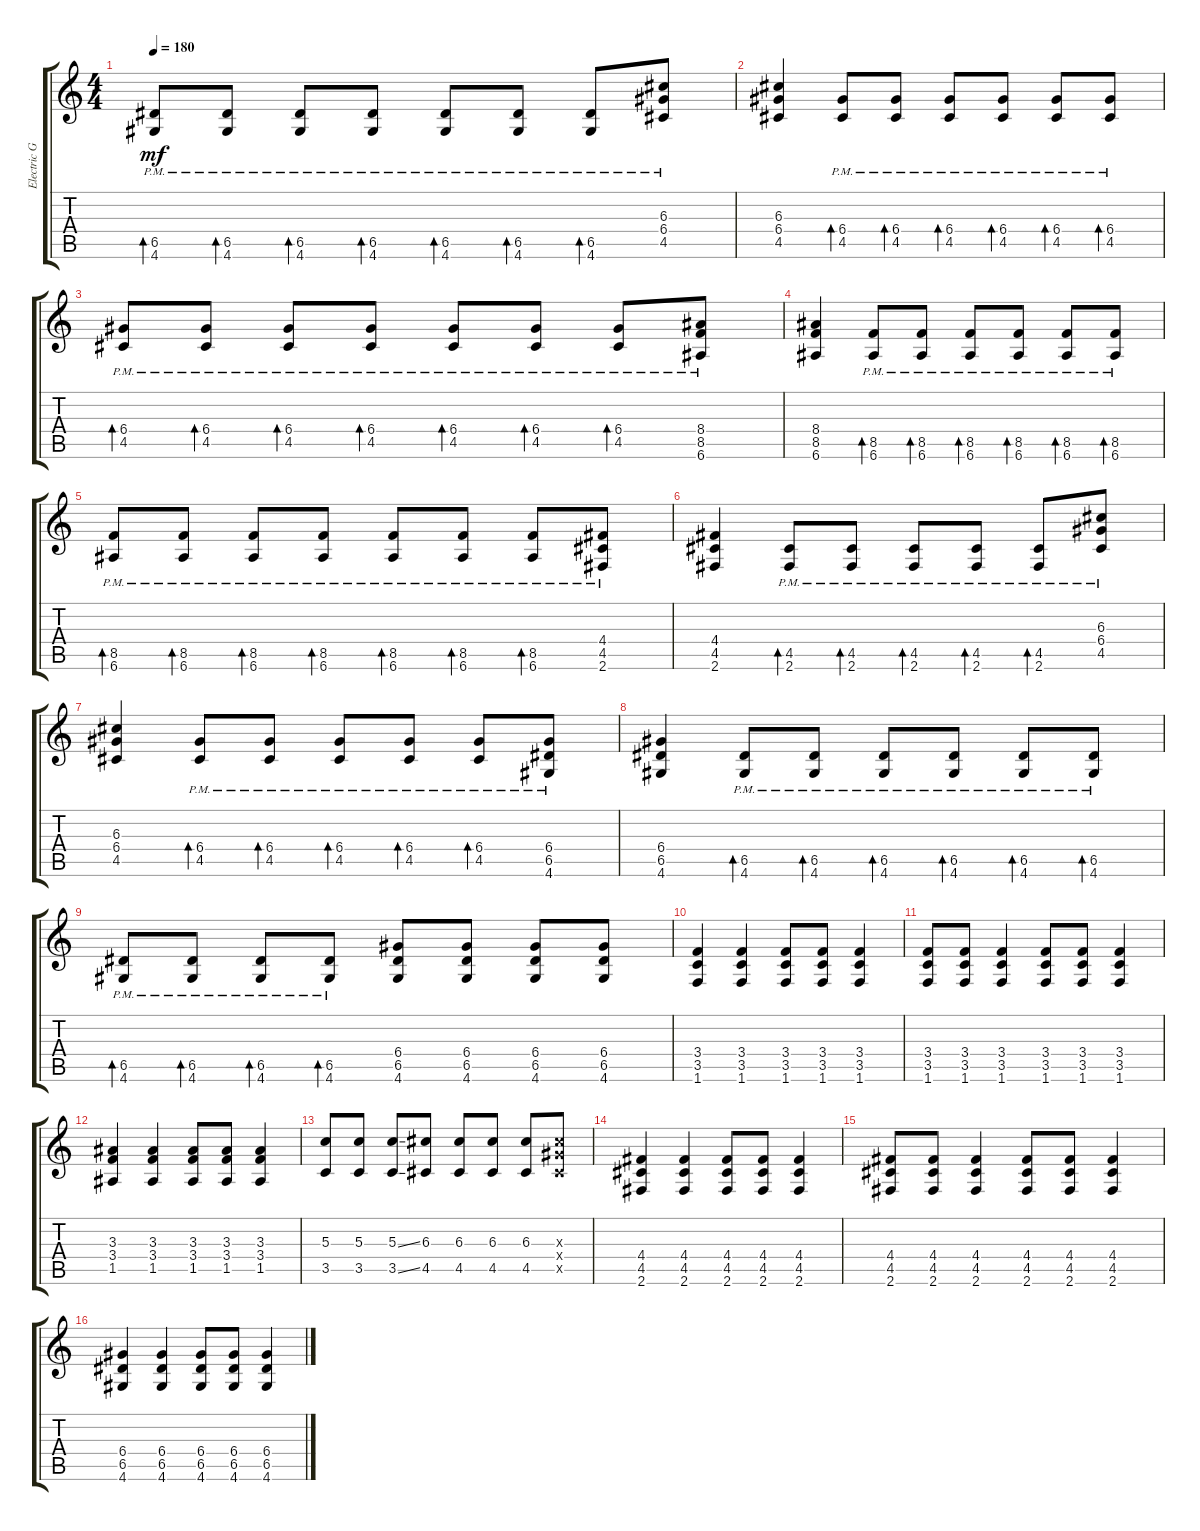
\track ("Electric Guitar" "Electric G") {instrument overdrivenguitar}
\staff {score tabs}
\tuning (E4 B3 G3 D3 A2 E2) {hide}
\ts (4 4)
\tempo 180
\clef g2
\ks c
(6.5{pm} 4.6{pm}).8{bd 30 dy mf} (6.5{pm} 4.6{pm}).8{bd 30} (6.5{pm} 4.6{pm}).8{bd 30} (6.5{pm} 4.6{pm}).8{bd 30} (6.5{pm} 4.6{pm}).8{bd 30} (6.5{pm} 4.6{pm}).8{bd 30} (6.5{pm} 4.6{pm}).8{bd 30} (6.3{pm} 6.4{pm} 4.5{pm}).8 |
(6.3 6.4 4.5).4 (6.4{pm} 4.5{pm}).8{bd 30} (6.4{pm} 4.5{pm}).8{bd 30} (6.4{pm} 4.5{pm}).8{bd 30} (6.4{pm} 4.5{pm}).8{bd 30} (6.4{pm} 4.5{pm}).8{bd 30} (6.4{pm} 4.5{pm}).8{bd 30} |
(6.4{pm} 4.5{pm}).8{bd 30} (6.4{pm} 4.5{pm}).8{bd 30} (6.4{pm} 4.5{pm}).8{bd 30} (6.4{pm} 4.5{pm}).8{bd 30} (6.4{pm} 4.5{pm}).8{bd 30} (6.4{pm} 4.5{pm}).8{bd 30} (6.4{pm} 4.5{pm}).8{bd 30} (8.4{pm} 8.5{pm} 6.6{pm}).8 |
(8.4 8.5 6.6).4 (8.5{pm} 6.6{pm}).8{bd 30} (8.5{pm} 6.6{pm}).8{bd 30} (8.5{pm} 6.6{pm}).8{bd 30} (8.5{pm} 6.6{pm}).8{bd 30} (8.5{pm} 6.6{pm}).8{bd 30} (8.5{pm} 6.6{pm}).8{bd 30} |
(8.5{pm} 6.6{pm}).8{bd 30} (8.5{pm} 6.6{pm}).8{bd 30} (8.5{pm} 6.6{pm}).8{bd 30} (8.5{pm} 6.6{pm}).8{bd 30} (8.5{pm} 6.6{pm}).8{bd 30} (8.5{pm} 6.6{pm}).8{bd 30} (8.5{pm} 6.6{pm}).8{bd 30} (4.4{pm} 4.5{pm} 2.6{pm}).8 |
(4.4 4.5 2.6).4 (4.5{pm} 2.6{pm}).8{bd 30} (4.5{pm} 2.6{pm}).8{bd 30} (4.5{pm} 2.6{pm}).8{bd 30} (4.5{pm} 2.6{pm}).8{bd 30} (4.5{pm} 2.6{pm}).8{bd 30} (6.3{pm} 6.4{pm} 4.5{pm}).8 |
(6.3 6.4 4.5).4 (6.4{pm} 4.5{pm}).8{bd 30} (6.4{pm} 4.5{pm}).8{bd 30} (6.4{pm} 4.5{pm}).8{bd 30} (6.4{pm} 4.5{pm}).8{bd 30} (6.4{pm} 4.5{pm}).8{bd 30} (6.4{pm} 6.5{pm} 4.6{pm}).8 |
(6.4 6.5 4.6).4 (6.5{pm} 4.6{pm}).8{bd 30} (6.5{pm} 4.6{pm}).8{bd 30} (6.5{pm} 4.6{pm}).8{bd 30} (6.5{pm} 4.6{pm}).8{bd 30} (6.5{pm} 4.6{pm}).8{bd 30} (6.5{pm} 4.6{pm}).8{bd 30} |
(6.5{pm} 4.6{pm}).8{bd 30} (6.5{pm} 4.6{pm}).8{bd 30} (6.5{pm} 4.6{pm}).8{bd 30} (6.5{pm} 4.6{pm}).8{bd 30} (6.4 6.5 4.6).8 (6.4 6.5 4.6).8 (6.4 6.5 4.6).8 (6.4 6.5 4.6).8 |
(3.4 3.5 1.6).4 (3.4 3.5 1.6).4 (3.4 3.5 1.6).8 (3.4 3.5 1.6).8 (3.4 3.5 1.6).4 |
(3.4 3.5 1.6).8 (3.4 3.5 1.6).8 (3.4 3.5 1.6).4 (3.4 3.5 1.6).8 (3.4 3.5 1.6).8 (3.4 3.5 1.6).4 |
(3.3 3.4 1.5).4 (3.3 3.4 1.5).4 (3.3 3.4 1.5).8 (3.3 3.4 1.5).8 (3.3 3.4 1.5).4 |
(5.3 3.5).8 (5.3 3.5).8 (5.3{ss} 3.5{ss}).8 (6.3 4.5).8 (6.3 4.5).8 (6.3 4.5).8 (6.3 4.5).8 (6.3{x} 6.4{x} 4.5{x}).8 |
(4.4 4.5 2.6).4 (4.4 4.5 2.6).4 (4.4 4.5 2.6).8 (4.4 4.5 2.6).8 (4.4 4.5 2.6).4 |
(4.4 4.5 2.6).8 (4.4 4.5 2.6).8 (4.4 4.5 2.6).4 (4.4 4.5 2.6).8 (4.4 4.5 2.6).8 (4.4 4.5 2.6).4 |
(6.4 6.5 4.6).4 (6.4 6.5 4.6).4 (6.4 6.5 4.6).8 (6.4 6.5 4.6).8 (6.4 6.5 4.6).4
